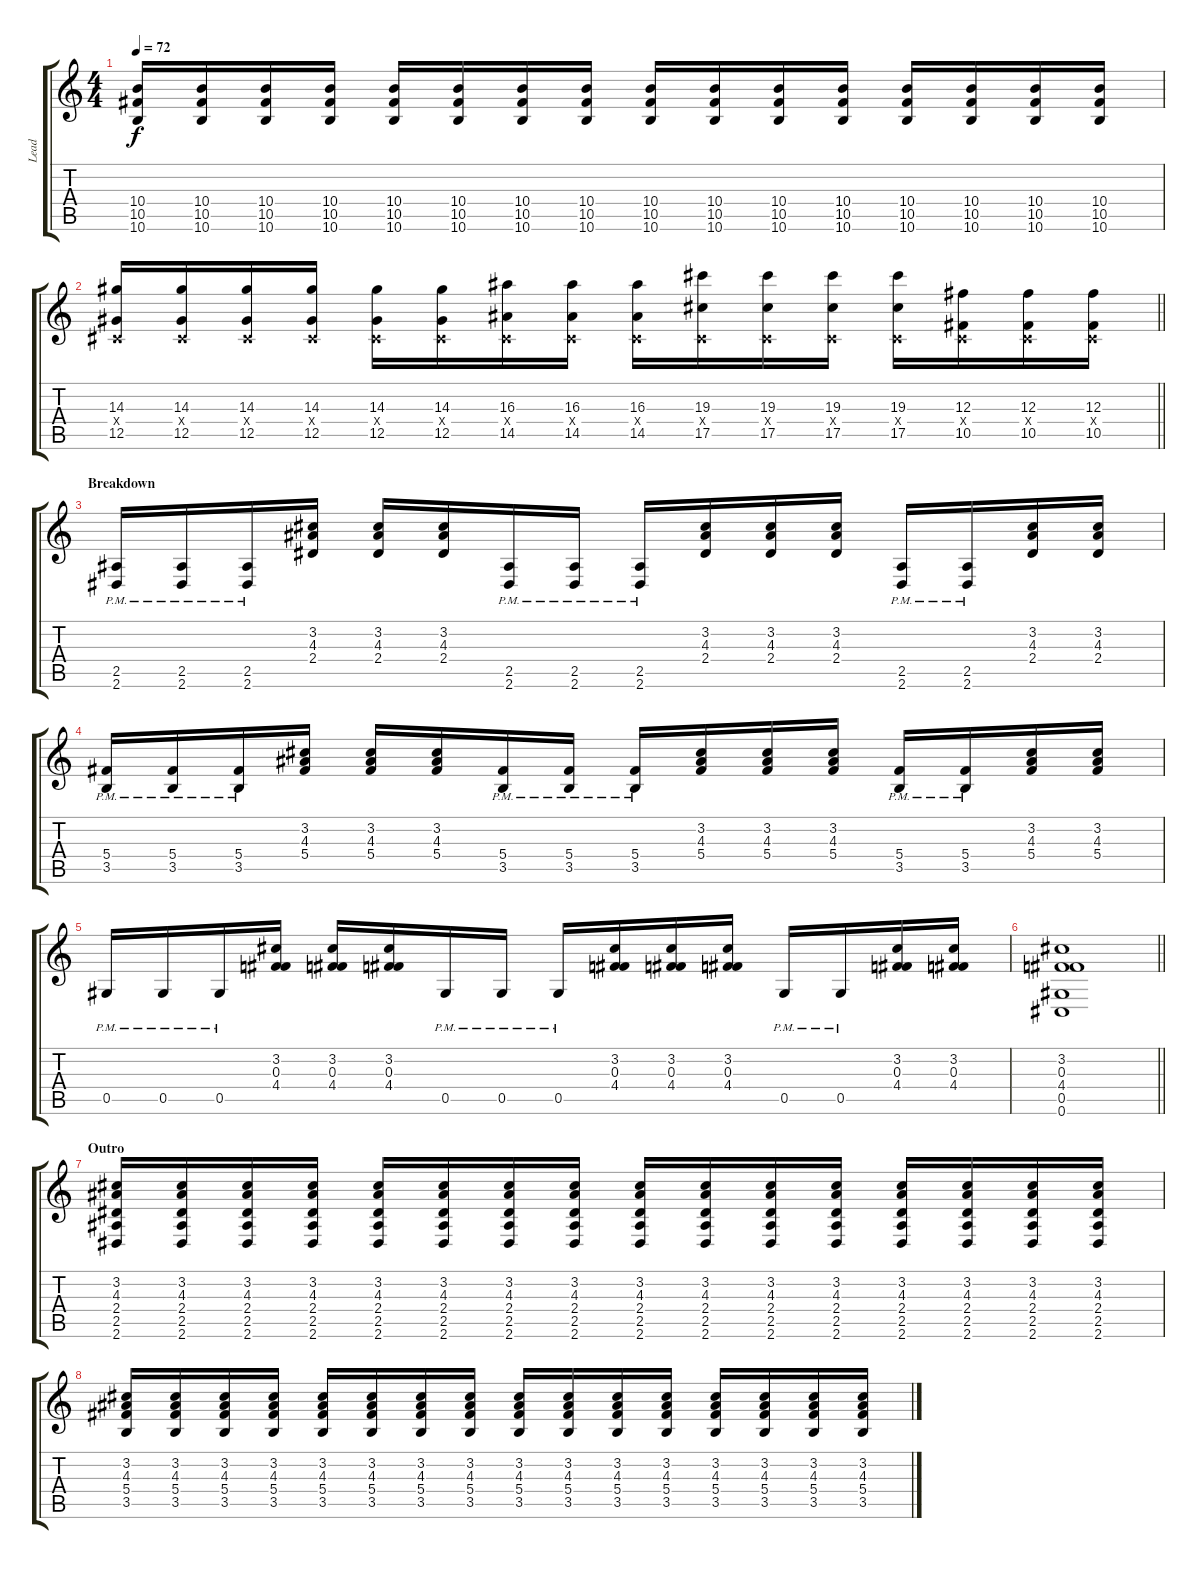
\track ("Lead" "Lead") {instrument overdrivenguitar}
\staff {score tabs}
\tuning (Eb4 Bb3 Gb3 Db3 Ab2 Db2) {hide}
\ts (4 4)
\tempo 72
\clef g2
\ks c
(10.4 10.5 10.6).16{dy f} (10.4 10.5 10.6).16 (10.4 10.5 10.6).16 (10.4 10.5 10.6).16 (10.4 10.5 10.6).16 (10.4 10.5 10.6).16 (10.4 10.5 10.6).16 (10.4 10.5 10.6).16 (10.4 10.5 10.6).16 (10.4 10.5 10.6).16 (10.4 10.5 10.6).16 (10.4 10.5 10.6).16 (10.4 10.5 10.6).16 (10.4 10.5 10.6).16 (10.4 10.5 10.6).16 (10.4 10.5 10.6).16 |
\barLineRight lightlight
(14.3 0.4{x} 12.5).16 (14.3 0.4{x} 12.5).16 (14.3 0.4{x} 12.5).16 (14.3 0.4{x} 12.5).16 (14.3 0.4{x} 12.5).16 (14.3 0.4{x} 12.5).16 (16.3 0.4{x} 14.5).16 (16.3 0.4{x} 14.5).16 (16.3 0.4{x} 14.5).16 (19.3 0.4{x} 17.5).16 (19.3 0.4{x} 17.5).16 (19.3 0.4{x} 17.5).16 (19.3 0.4{x} 17.5).16 (12.3 0.4{x} 10.5).16 (12.3 0.4{x} 10.5).16 (12.3 0.4{x} 10.5).16 |
\section ("" "Breakdown")
(2.5 2.6{pm}).16{instrument distortionguitar} (2.5 2.6{pm}).16 (2.5 2.6{pm}).16 (3.2 4.3 2.4).16 (3.2 4.3 2.4).16 (3.2 4.3 2.4).16 (2.5 2.6{pm}).16 (2.5 2.6{pm}).16 (2.5 2.6{pm}).16 (3.2 4.3 2.4).16 (3.2 4.3 2.4).16 (3.2 4.3 2.4).16 (2.5 2.6{pm}).16 (2.5 2.6{pm}).16 (3.2 4.3 2.4).16 (3.2 4.3 2.4).16 |
(5.4 3.5{pm}).16 (5.4 3.5{pm}).16 (5.4 3.5{pm}).16 (3.2 4.3 5.4).16 (3.2 4.3 5.4).16 (3.2 4.3 5.4).16 (5.4 3.5{pm}).16 (5.4 3.5{pm}).16 (5.4 3.5{pm}).16 (3.2 4.3 5.4).16 (3.2 4.3 5.4).16 (3.2 4.3 5.4).16 (5.4 3.5{pm}).16 (5.4 3.5{pm}).16 (3.2 4.3 5.4).16 (3.2 4.3 5.4).16 |
0.5{pm}.16 0.5{pm}.16 0.5{pm}.16 (3.2 0.3 4.4).16 (3.2 0.3 4.4).16 (3.2 0.3 4.4).16 0.5{pm}.16 0.5{pm}.16 0.5{pm}.16 (3.2 0.3 4.4).16 (3.2 0.3 4.4).16 (3.2 0.3 4.4).16 0.5{pm}.16 0.5{pm}.16 (3.2 0.3 4.4).16 (3.2 0.3 4.4).16 |
\barLineRight lightlight
(3.2 0.3 4.4 0.5 0.6).1 |
\section ("" "Outro")
(3.2 4.3 2.4 2.5 2.6).16{volume 11 instrument overdrivenguitar} (3.2 4.3 2.4 2.5 2.6).16 (3.2 4.3 2.4 2.5 2.6).16 (3.2 4.3 2.4 2.5 2.6).16 (3.2 4.3 2.4 2.5 2.6).16 (3.2 4.3 2.4 2.5 2.6).16 (3.2 4.3 2.4 2.5 2.6).16 (3.2 4.3 2.4 2.5 2.6).16 (3.2 4.3 2.4 2.5 2.6).16 (3.2 4.3 2.4 2.5 2.6).16 (3.2 4.3 2.4 2.5 2.6).16 (3.2 4.3 2.4 2.5 2.6).16 (3.2 4.3 2.4 2.5 2.6).16 (3.2 4.3 2.4 2.5 2.6).16 (3.2 4.3 2.4 2.5 2.6).16 (3.2 4.3 2.4 2.5 2.6).16 |
(3.2 4.3 5.4 3.5).16 (3.2 4.3 5.4 3.5).16 (3.2 4.3 5.4 3.5).16 (3.2 4.3 5.4 3.5).16 (3.2 4.3 5.4 3.5).16 (3.2 4.3 5.4 3.5).16 (3.2 4.3 5.4 3.5).16 (3.2 4.3 5.4 3.5).16 (3.2 4.3 5.4 3.5).16 (3.2 4.3 5.4 3.5).16 (3.2 4.3 5.4 3.5).16 (3.2 4.3 5.4 3.5).16 (3.2 4.3 5.4 3.5).16 (3.2 4.3 5.4 3.5).16 (3.2 4.3 5.4 3.5).16 (3.2 4.3 5.4 3.5).16
